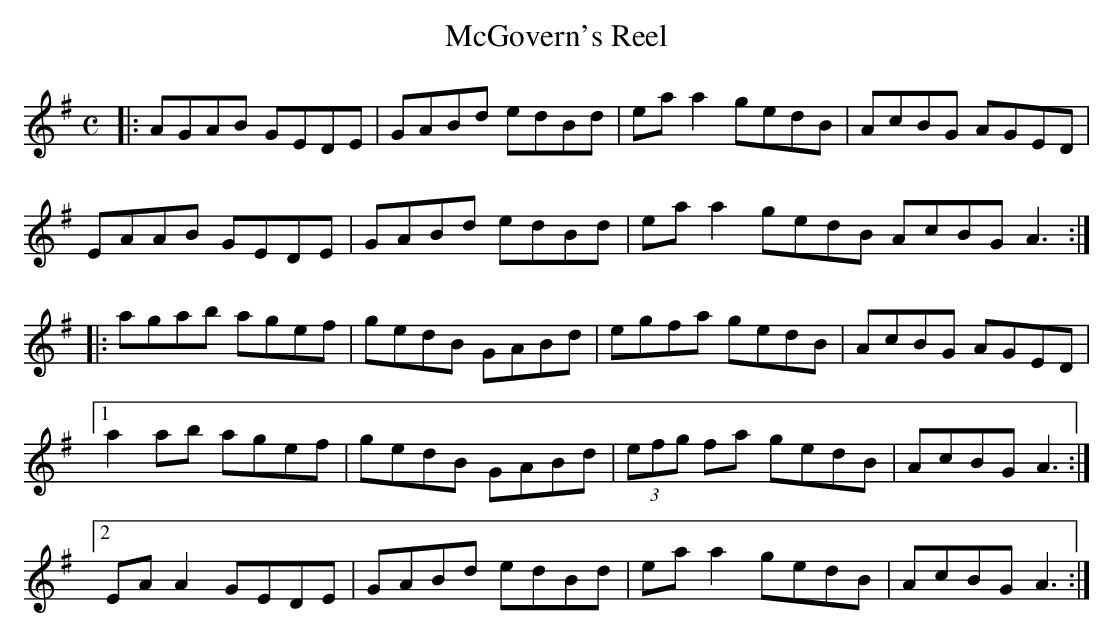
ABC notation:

X:1
T:McGovern's Reel
M:C
K:G
|:AGAB GEDE | GABd edBd | ea a2 gedB | AcBG AGED |
EAAB GEDE | GABd edBd | ea a2 gedB AcBG A3 :|
|: agab agef | gedB GABd | egfa gedB | AcBG AGED |
[1 a2ab agef | gedB GABd | (3efg fa gedB | AcBG A3:|
[2EA A2 GEDE | GABd edBd | ea a2 gedB | AcBG A3:|
